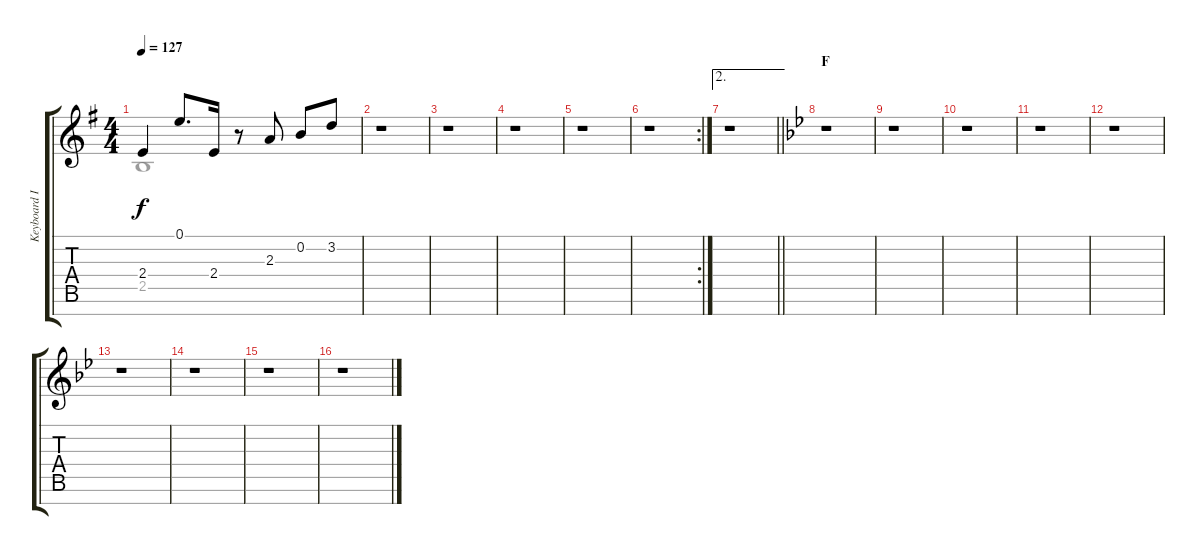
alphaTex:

\track ("Keyboard III" "Keyboard I") {instrument synthbrass1}
\staff {score tabs}
\tuning (E5 B4 G4 D4 A3 E3 B2) {hide}
\voice
\ts (4 4)
\tempo 127
\clef g2
\ks g
2.4.4{dy f} 0.1.8{d} 2.4.16 r.8 2.3.8 0.2.8 3.2.8 |
r.1 |
r.1 |
r.1 |
r.1 |
\rc 2
r.1 |
\ae 2
\barLineRight lightlight
r.1 |
\section ("" "F")
\ks bb
r.1 |
r.1 |
r.1 |
r.1 |
r.1 |
r.1 |
r.1 |
r.1 |
r.1
\voice
\clef g2
\ottava regular
\simile none
\ks g
2.5.1{dy f} |
|
|
|
|
|
\barLineRight lightlight
|
\ks bb
|
|
|
|
|
|
|
|
